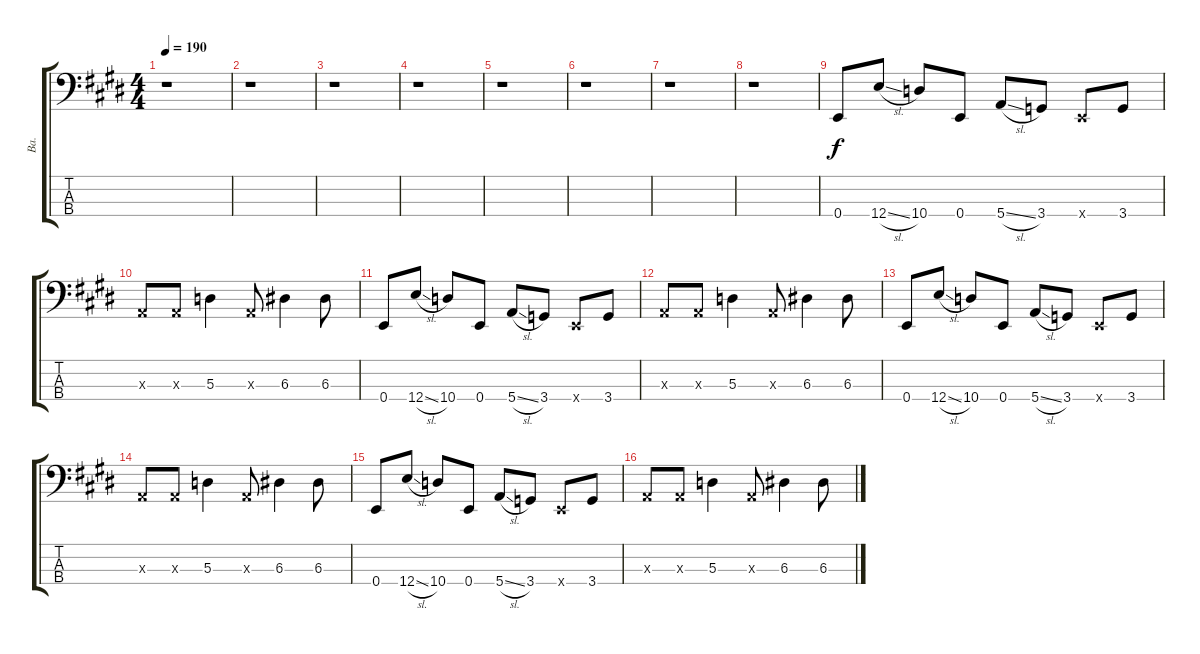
\track ("Ba." "Ba.") {instrument electricbassfinger}
\staff {score tabs}
\tuning (G2 D2 A1 E1) {hide}
\ts (4 4)
\tempo 190
\clef f4
\ks e
r.1{dy f instrument electricbassfinger} |
r.1 |
r.1 |
r.1 |
r.1 |
r.1 |
r.1 |
r.1 |
0.4.8 12.4{sl}.8 10.4.8 0.4.8 5.4{sl}.8 3.4.8 0.4{x}.8 3.4.8 |
0.3{x}.8 0.3{x}.8 5.3.4 0.3{x}.8 6.3.4 6.3.8 |
0.4.8 12.4{sl}.8 10.4.8 0.4.8 5.4{sl}.8 3.4.8 0.4{x}.8 3.4.8 |
0.3{x}.8 0.3{x}.8 5.3.4 0.3{x}.8 6.3.4 6.3.8 |
0.4.8 12.4{sl}.8 10.4.8 0.4.8 5.4{sl}.8 3.4.8 0.4{x}.8 3.4.8 |
0.3{x}.8 0.3{x}.8 5.3.4 0.3{x}.8 6.3.4 6.3.8 |
0.4.8 12.4{sl}.8 10.4.8 0.4.8 5.4{sl}.8 3.4.8 0.4{x}.8 3.4.8 |
0.3{x}.8 0.3{x}.8 5.3.4 0.3{x}.8 6.3.4 6.3.8
